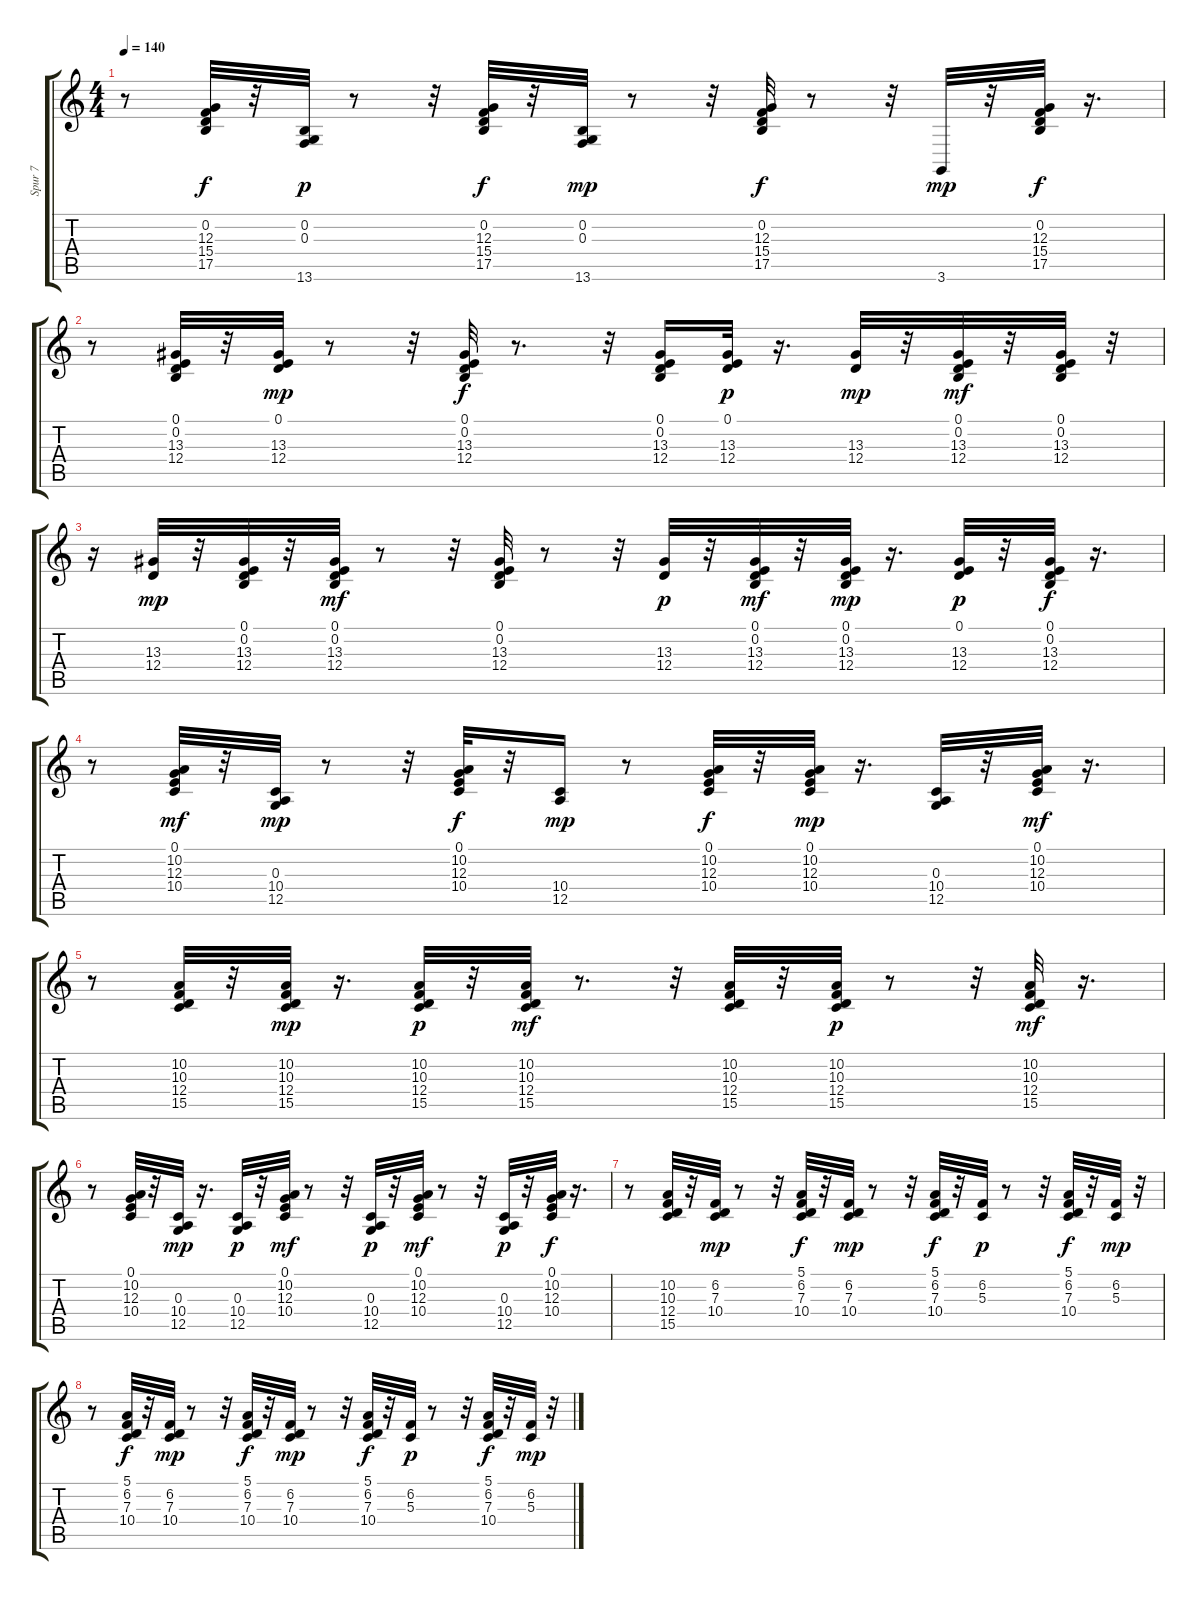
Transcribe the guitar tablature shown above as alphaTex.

\track ("Spur 7" "Spur 7") {instrument harpsichord}
\staff {score tabs}
\tuning (E4 B3 G3 D3 A2 E2) {hide}
\ts (4 4)
\tempo 140
\clef g2
\ks c
r.8{dy mp} (0.2 12.3 15.4 17.5).32{dy f} r.32 (0.2 0.3 13.6).32{dy p} r.8 r.32 (0.2 12.3 15.4 17.5).32{dy f} r.32 (0.2 0.3 13.6).32{dy mp} r.8 r.32 (0.2 12.3 15.4 17.5).32{dy f} r.8 r.32 3.6.32{dy mp} r.32 (0.2 12.3 15.4 17.5).32{dy f} r.16{d} |
r.8 (0.1 0.2 13.3 12.4).32 r.32 (0.1 13.3 12.4).32{dy mp} r.8 r.32 (0.1 0.2 13.3 12.4).32{dy f} r.8{d} r.32 (0.1 0.2 13.3 12.4).16 (0.1 13.3 12.4).32{dy p} r.16{d} (13.3 12.4).32{dy mp} r.32 (0.1 0.2 13.3 12.4).32{dy mf} r.32 (0.1 0.2 13.3 12.4).32 r.32 |
r.16 (13.3 12.4).32{dy mp} r.32 (0.1 0.2 13.3 12.4).32 r.32 (0.1 0.2 13.3 12.4).32{dy mf} r.8 r.32 (0.1 0.2 13.3 12.4).32 r.8 r.32 (13.3 12.4).32{dy p} r.32 (0.1 0.2 13.3 12.4).32{dy mf} r.32 (0.1 0.2 13.3 12.4).32{dy mp} r.16{d} (0.1 13.3 12.4).32{dy p} r.32 (0.1 0.2 13.3 12.4).32{dy f} r.16{d} |
r.8 (0.1 10.2 12.3 10.4).32{dy mf} r.32 (0.3 10.4 12.5).32{dy mp} r.8 r.32 (0.1 10.2 12.3 10.4).32{dy f} r.32 (10.4 12.5).16{dy mp} r.8 (0.1 10.2 12.3 10.4).32{dy f} r.32 (0.1 10.2 12.3 10.4).32{dy mp} r.16{d} (0.3 10.4 12.5).32 r.32 (0.1 10.2 12.3 10.4).32{dy mf} r.16{d} |
r.8 (10.2 10.3 12.4 15.5).32 r.32 (10.2 10.3 12.4 15.5).32{dy mp} r.16{d} (10.2 10.3 12.4 15.5).32{dy p} r.32 (10.2 10.3 12.4 15.5).32{dy mf} r.8{d} r.32 (10.2 10.3 12.4 15.5).32 r.32 (10.2 10.3 12.4 15.5).32{dy p} r.8 r.32 (10.2 10.3 12.4 15.5).32{dy mf} r.16{d} |
r.8 (0.1 10.2 12.3 10.4).32 r.32 (0.3 10.4 12.5).32{dy mp} r.16{d} (0.3 10.4 12.5).32{dy p} r.32 (0.1 10.2 12.3 10.4).32{dy mf} r.8 r.32 (0.3 10.4 12.5).32{dy p} r.32 (0.1 10.2 12.3 10.4).32{dy mf} r.8 r.32 (0.3 10.4 12.5).32{dy p} r.32 (0.1 10.2 12.3 10.4).32{dy f} r.16{d} |
r.8 (10.2 10.3 12.4 15.5).32 r.32 (6.2 7.3 10.4).32{dy mp} r.8 r.32 (5.1 6.2 7.3 10.4).32{dy f} r.32 (6.2 7.3 10.4).32{dy mp} r.8 r.32 (5.1 6.2 7.3 10.4).32{dy f} r.32 (6.2 5.3).32{dy p} r.8 r.32 (5.1 6.2 7.3 10.4).32{dy f} r.32 (6.2 5.3).32{dy mp} r.32 |
r.8 (5.1 6.2 7.3 10.4).32{dy f} r.32 (6.2 7.3 10.4).32{dy mp} r.8 r.32 (5.1 6.2 7.3 10.4).32{dy f} r.32 (6.2 7.3 10.4).32{dy mp} r.8 r.32 (5.1 6.2 7.3 10.4).32{dy f} r.32 (6.2 5.3).32{dy p} r.8 r.32 (5.1 6.2 7.3 10.4).32{dy f} r.32 (6.2 5.3).32{dy mp} r.32
